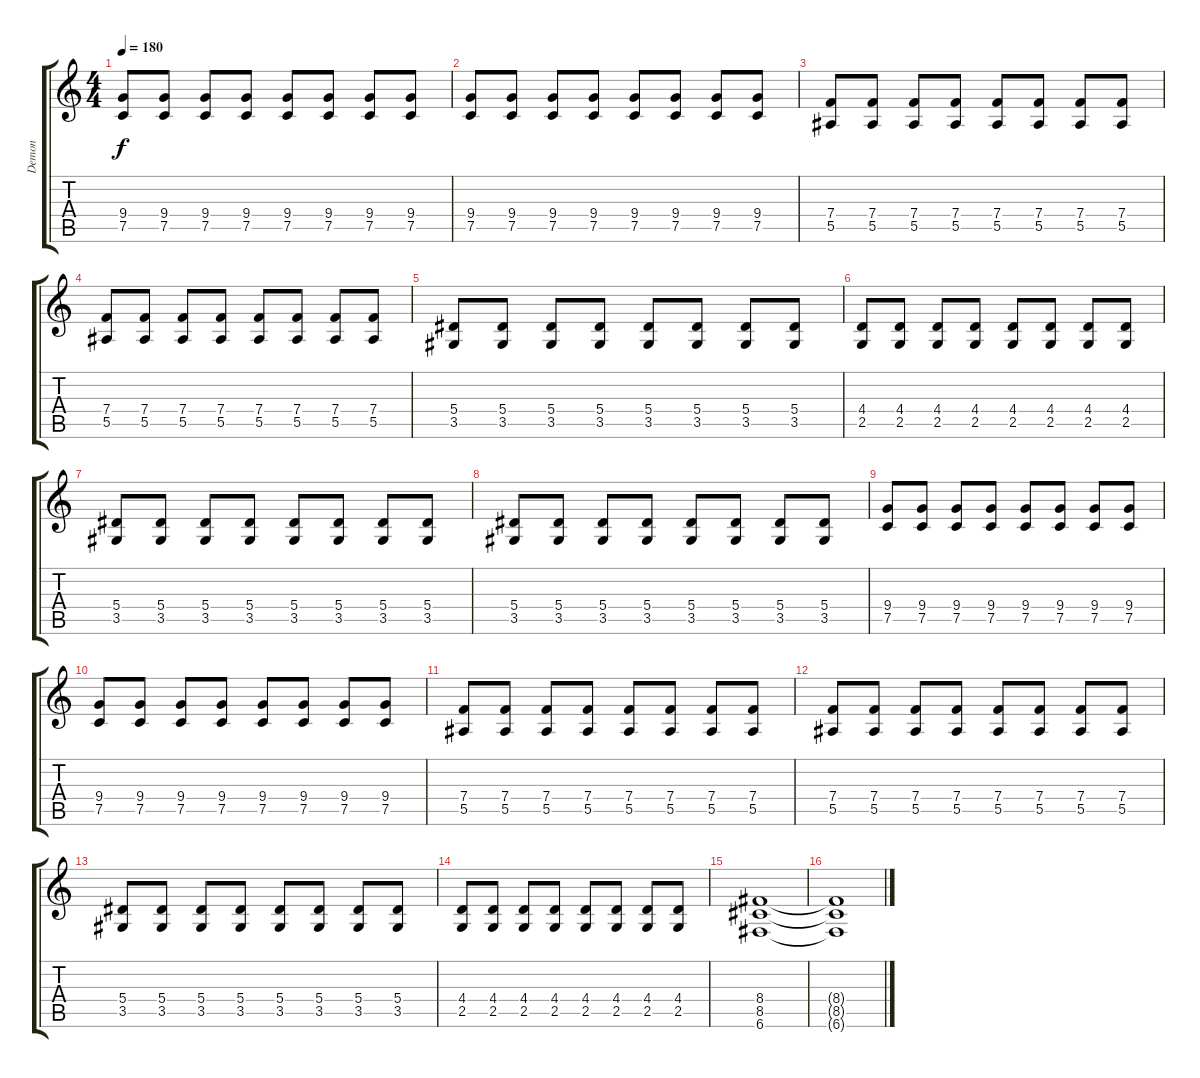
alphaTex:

\track ("Demon" "Demon") {instrument distortionguitar}
\staff {score tabs}
\tuning (C4 G3 Eb3 Bb2 F2 C2) {hide}
\ts (4 4)
\tempo 180
\clef g2
\ks c
(9.4 7.5).8{dy f} (9.4 7.5).8 (9.4 7.5).8 (9.4 7.5).8 (9.4 7.5).8 (9.4 7.5).8 (9.4 7.5).8 (9.4 7.5).8 |
(9.4 7.5).8 (9.4 7.5).8 (9.4 7.5).8 (9.4 7.5).8 (9.4 7.5).8 (9.4 7.5).8 (9.4 7.5).8 (9.4 7.5).8 |
(7.4 5.5).8 (7.4 5.5).8 (7.4 5.5).8 (7.4 5.5).8 (7.4 5.5).8 (7.4 5.5).8 (7.4 5.5).8 (7.4 5.5).8 |
(7.4 5.5).8 (7.4 5.5).8 (7.4 5.5).8 (7.4 5.5).8 (7.4 5.5).8 (7.4 5.5).8 (7.4 5.5).8 (7.4 5.5).8 |
(5.4 3.5).8 (5.4 3.5).8 (5.4 3.5).8 (5.4 3.5).8 (5.4 3.5).8 (5.4 3.5).8 (5.4 3.5).8 (5.4 3.5).8 |
(4.4 2.5).8 (4.4 2.5).8 (4.4 2.5).8 (4.4 2.5).8 (4.4 2.5).8 (4.4 2.5).8 (4.4 2.5).8 (4.4 2.5).8 |
(5.4 3.5).8 (5.4 3.5).8 (5.4 3.5).8 (5.4 3.5).8 (5.4 3.5).8 (5.4 3.5).8 (5.4 3.5).8 (5.4 3.5).8 |
(5.4 3.5).8 (5.4 3.5).8 (5.4 3.5).8 (5.4 3.5).8 (5.4 3.5).8 (5.4 3.5).8 (5.4 3.5).8 (5.4 3.5).8 |
(9.4 7.5).8 (9.4 7.5).8 (9.4 7.5).8 (9.4 7.5).8 (9.4 7.5).8 (9.4 7.5).8 (9.4 7.5).8 (9.4 7.5).8 |
(9.4 7.5).8 (9.4 7.5).8 (9.4 7.5).8 (9.4 7.5).8 (9.4 7.5).8 (9.4 7.5).8 (9.4 7.5).8 (9.4 7.5).8 |
(7.4 5.5).8 (7.4 5.5).8 (7.4 5.5).8 (7.4 5.5).8 (7.4 5.5).8 (7.4 5.5).8 (7.4 5.5).8 (7.4 5.5).8 |
(7.4 5.5).8 (7.4 5.5).8 (7.4 5.5).8 (7.4 5.5).8 (7.4 5.5).8 (7.4 5.5).8 (7.4 5.5).8 (7.4 5.5).8 |
(5.4 3.5).8 (5.4 3.5).8 (5.4 3.5).8 (5.4 3.5).8 (5.4 3.5).8 (5.4 3.5).8 (5.4 3.5).8 (5.4 3.5).8 |
(4.4 2.5).8 (4.4 2.5).8 (4.4 2.5).8 (4.4 2.5).8 (4.4 2.5).8 (4.4 2.5).8 (4.4 2.5).8 (4.4 2.5).8 |
(8.4 8.5 6.6).1 |
(8.4{t} 8.5{t} 6.6{t}).1
